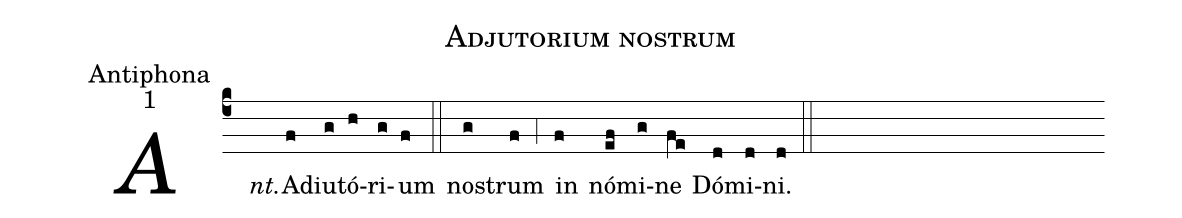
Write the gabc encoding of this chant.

name:Adjutorium nostrum;
office-part:Antiphona;
mode:1;
%%
(c4) <i>Ant.</i>() Ad(f)iu(g)tó(h)ri(g)um(f) (::)
no(g)strum(f) (,4) in(f) nó(ef)mi(g)ne(fe) Dó(d)mi(d)ni.(d) (::)
